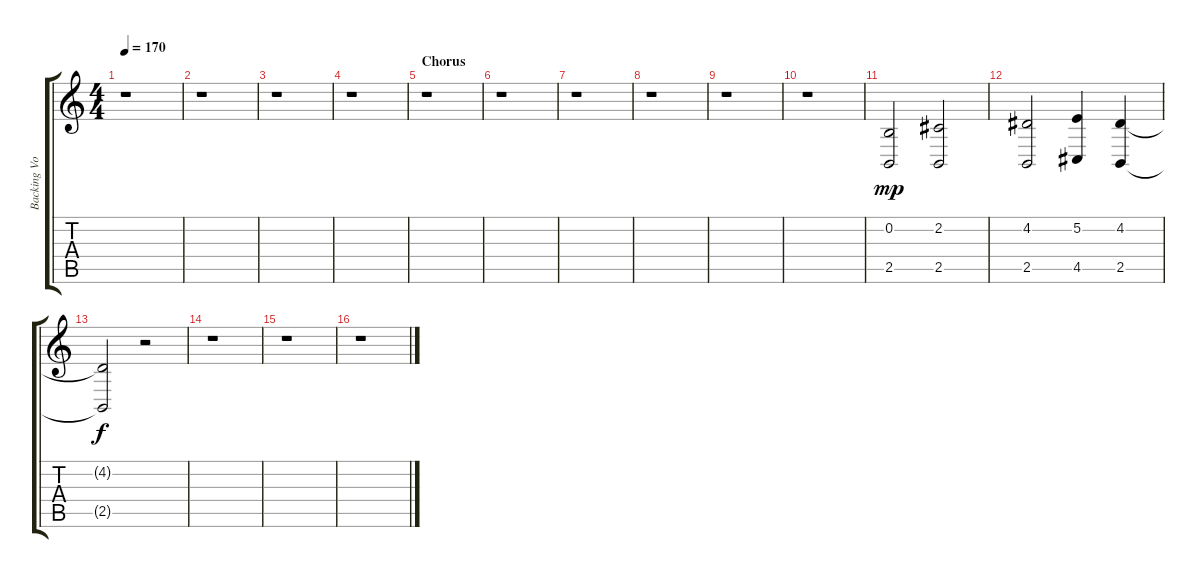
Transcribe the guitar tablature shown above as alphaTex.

\track ("Backing Vocals" "Backing Vo") {instrument lead1square}
\staff {score tabs}
\tuning (E4 B3 G3 D3 A2 E2) {hide}
\ts (4 4)
\tempo 170
\clef g2
\ks c
r.1{dy f} |
r.1 |
r.1 |
r.1 |
\section ("" "Chorus")
r.1 |
r.1 |
r.1 |
r.1 |
r.1 |
r.1 |
(0.2 2.5).2{dy mp} (2.2 2.5).2 |
(4.2 2.5).2 (5.2 4.5).4 (4.2 2.5).4 |
(4.2{t} 2.5{t}).2{dy f} r.2 |
r.1 |
r.1 |
r.1
